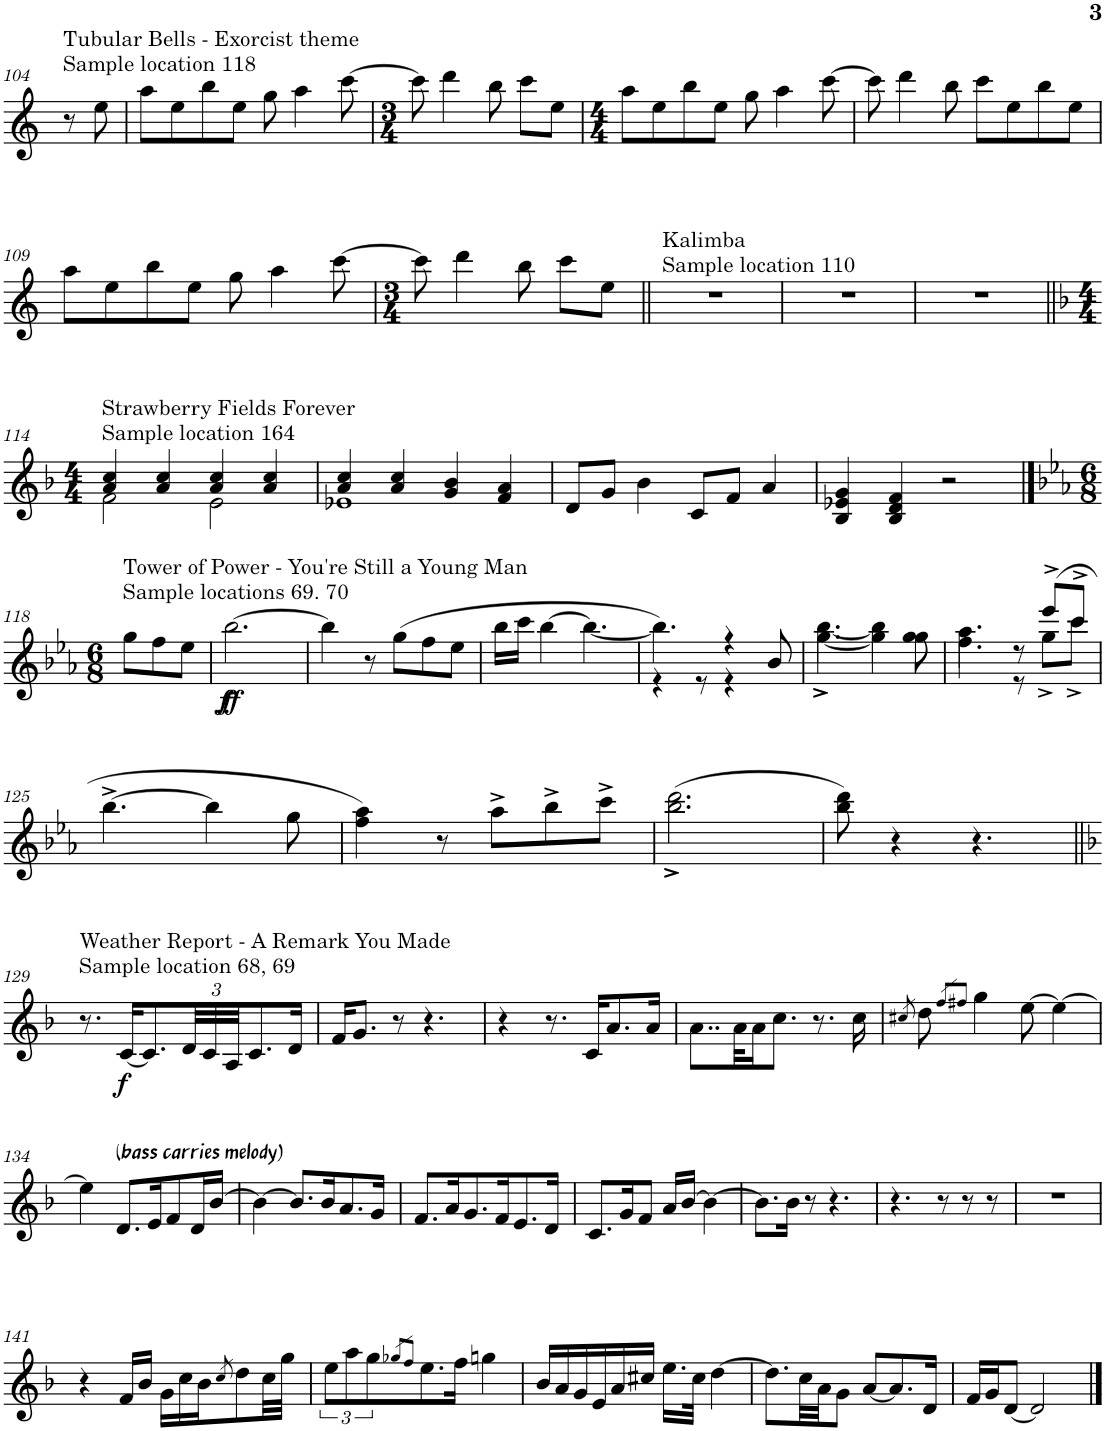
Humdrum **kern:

**kern	**dynam
*part1	*part1
*staff1	*staff1
*I"Piano	*
*I'Pno.	*
!!LO:PB:g=z
*clefG2	*
*k[]	*
*M4/4	*
=104	=104
!LO:TX:a:t=Tubular Bells - Exorcist theme	!
!LO:TX:a:t=Sample location 118	!
8r	.
8ee\	.
=105	=105
8aa\L	.
8ee\	.
8bb\	.
8ee\J	.
8gg\	.
4aa\	.
[8ccc\	.
=106	=106
*M3/4	*
8ccc\]	.
4ddd\	.
8bb\	.
8ccc\L	.
8ee\J	.
=107	=107
*M4/4	*
8aa\L	.
8ee\	.
8bb\	.
8ee\J	.
8gg\	.
4aa\	.
[8ccc\	.
=108	=108
8ccc\]	.
4ddd\	.
8bb\	.
8ccc\L	.
8ee\	.
8bb\	.
8ee\J	.
!!LO:LB:g=z
=109	=109
8aa\L	.
8ee\	.
8bb\	.
8ee\J	.
8gg\	.
4aa\	.
[8ccc\	.
=110	=110
*M3/4	*
8ccc\]	.
4ddd\	.
8bb\	.
8ccc\L	.
8ee\J	.
=111||	=111||
!LO:TX:a:t=Kalimba	!
!LO:TX:a:t=Sample location 110	!
2.r	.
=112	=112
2.r	.
=113	=113
2.r	.
!!LO:LB:g=z
=114||	=114||
*k[b-]	*
*M4/4	*
*^	*
!LO:TX:a:t=Strawberry Fields Forever	!	!
!LO:TX:a:t=Sample location 164	!	!
4a/ 4cc/	2f\	.
4a/ 4cc/	.	.
4a/ 4cc/	2e\	.
4a/ 4cc/	.	.
=115	=115	=115
4a/ 4cc/	1e-X	.
4a/ 4cc/	.	.
4g/ 4b-/	.	.
4f/ 4a/	.	.
*v	*v	*
=116	=116
8d/L	.
8g/J	.
4b-\	.
8c/L	.
8f/J	.
4a/	.
=117	=117
4B-/ 4e-X/ 4g/	.
4B-/ 4d/ 4f/	.
2r	.
!!LO:LB:g=z
==118	==118
*k[b-e-a-]	*
*M6/8	*
!LO:TX:a:t=Tower of Power - You're Still a Young Man	!
!LO:TX:a:t=Sample locations 69. 70	!
8gg\L	.
8ff\	.
8ee-\J	.
=119	=119
!	!LO:DY:b
!	!LO:DY:n=1:b
[2.bb-\	ff f
=120	=120
4bb-\]	.
8r	.
(8gg\L	.
8ff\	.
8ee-\J	.
=121	=121
16bb-\LL	.
16ccc\JJ	.
[4bb-\	.
4.bb-\_	.
=122	=122
*^	*
4.bb-\])	4r	.
.	8r	.
4r	4r	.
8b-/	8ryy	.
=123	=123	=123
[4.bb-^\	[4.gg^\	.
4bb-\]	4gg\]	.
8gg\	8gg\	.
=124	=124	=124
4.aa-\	4.ff\	.
8r	8r	.
(8eee-^/L	8gg^\L	.
8ccc^/J	8ccc^\J	.
*v	*v	*
!!LO:LB:g=z
=125	=125
[4.bb-^\	.
4bb-\]	.
8gg\	.
=126	=126
4ff\ 4aa-\)	.
8r	.
8aa-^\L	.
8bb-^\	.
8ccc^\J	.
=127	=127
*^	*
(2.ddd^\	2.bb-^\	.
*v	*v	*
=128	=128
8bb-\ 8ddd\)	.
4r	.
4.r	.
!!LO:LB:g=z
=129||	=129||
*k[b-]	*
!LO:TX:a:t=Weather Report - A Remark You Made	!
!LO:TX:a:t=Sample location 68, 69	!
8.r	.
!	!LO:DY:b
[16c/KL	f
8.c/]	.
*Xbrackettup	*
48d/LL	.
48c/	.
48A/JJ	.
8.c/	.
16d/Jk	.
=130	=130
16f/KL	.
8.g/J	.
8r	.
4.r	.
=131	=131
4r	.
8.r	.
16c/KL	.
8.a/	.
16a/Jk	.
=132	=132
8..a\L	.
32a\KL	.
16a\J	.
8.cc\J	.
8.r	.
16cc\	.
=133	=133
8qcc#X/	.
8dd\	.
8qff/L	.
8qff#X/J	.
4gg\	.
[8ee\	.
4ee\_	.
!!LO:LB:g=z
=134	=134
4ee\]	.
!LO:TX:a:t=(bass carries melody)	!
8.d/L	.
16e/K	.
8f/	.
16d/L	.
[16b-/JJ	.
=135	=135
4b-\_	.
8.b-/L]	.
16b-/K	.
8.a/	.
16g/Jk	.
=136	=136
8.f/L	.
16a/K	.
8.g/	.
16f/K	.
8.e/	.
16d/Jk	.
=137	=137
8.c/L	.
16g/K	.
8f/J	.
16a/LL	.
[16b-/JJ	.
4b-\_	.
=138	=138
8.b-\L]	.
16b-\Jk	.
8r	.
4.r	.
=139	=139
4.r	.
8r	.
8r	.
8r	.
=140	=140
2.r	.
!!LO:LB:g=z
=141	=141
4r	.
16f/LL	.
16b-/JJ	.
16g\LL	.
16cc\	.
16b-\J	.
8qcc/	.
8dd\	.
32cc\LL	.
32gg\JJJ	.
=142	=142
*brackettup	*
12ee\L	.
12aa\	.
12gg\	.
8qgg-X/L	.
8qff/J	.
8.ee\	.
16ff\Jk	.
4ggn\	.
=143	=143
16b-/LL	.
16a/	.
16g/	.
16e/	.
16a/	.
16cc#X/JJ	.
16.ee\LL	.
32cc#\JJk	.
[4dd\	.
=144	=144
8.dd\L]	.
32cc\LL	.
32a\JJ	.
8g\J	.
[8a/L	.
8.a/]	.
16d/Jk	.
=145	=145
16f/LL	.
16g/J	.
[8d/J	.
2d/]	.
==	==
*-	*-
